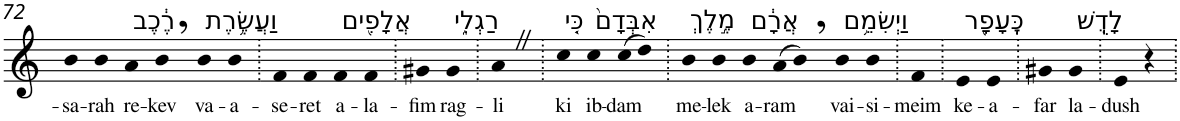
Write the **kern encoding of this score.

**kern	**text
*part1	*part1
*staff1	*staff1
*I"Piano	*
*I'Pno	*
!!LO:PB:g=z
*clefG2	*
*k[]	*
=72	=72
!	!LO:LY:b
4b	-sa-
!	!LO:LY:b
4b	-rah
!LO:TX:a:t=רֶ֔כֶב	!
!	!LO:LY:b
4a	re-
!	!LO:LY:b
4b,	-kev
!LO:TX:a:t=וַעֲשֶׂ֥רֶת	!
!	!LO:LY:b
4b	va-
!	!LO:LY:b
4b	-a-
=73.	=73.
!	!LO:LY:b
4f	-se-
!	!LO:LY:b
4f	-ret
!LO:TX:a:t=אֲלָפִ֖ים	!
!	!LO:LY:b
4f	a-
!	!LO:LY:b
4f	-la-
=74.	=74.
!	!LO:LY:b
4g#X	-fim
!LO:TX:a:t=רַגְלִ֑י	!
!	!LO:LY:b
4g#	rag-
=75.	=75.
!	!LO:LY:b
4aZ	-li
=76.	=76.
!LO:TX:a:t=כִּ֤י	!
!	!LO:LY:b
4cc	ki
!LO:TX:a:t=אִבְּדָם֙	!
!	!LO:LY:b
4cc	ib-
!	!LO:LY:b
(>8cc	-dam
8dd)	.
=77.	=77.
!LO:TX:a:t=מֶ֣לֶךְ	!
!	!LO:LY:b
4b	me-
!	!LO:LY:b
4b	-lek
!LO:TX:a:t=אֲרָ֔ם	!
!	!LO:LY:b
4b	a-
!	!LO:LY:b
(>8a	-ram
8b,)	.
!LO:TX:a:t=וַיְשִׂמֵ֥ם	!
!	!LO:LY:b
4b	vai-
!	!LO:LY:b
4b	-si-
=78.	=78.
!	!LO:LY:b
4f	-meim
=79.	=79.
!LO:TX:a:t=כֶּֽעָפָ֖ר	!
!	!LO:LY:b
4e	ke-
!	!LO:LY:b
4e	-a-
=80.	=80.
!	!LO:LY:b
4g#X	-far
!LO:TX:a:t=לָדֻֽשׁ	!
!	!LO:LY:b
4g#	la-
=81.	=81.
!	!LO:LY:b
4e	-dush
4r	.
=.	=.
*-	*-
